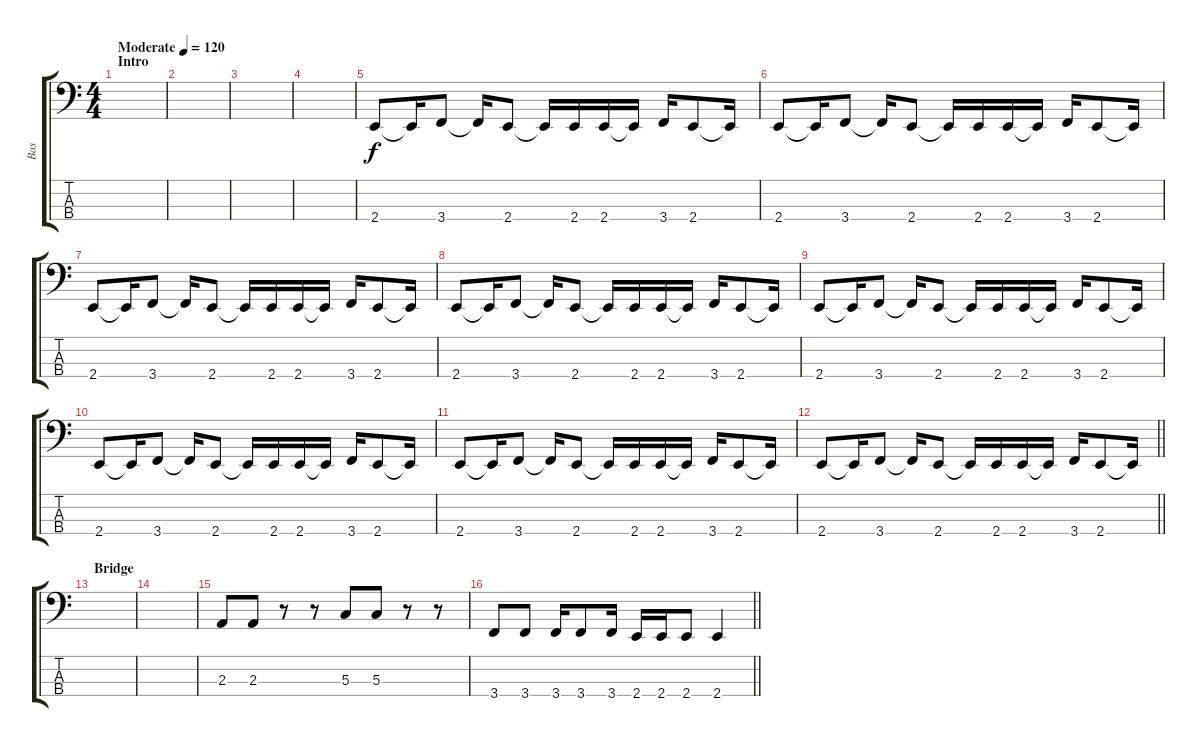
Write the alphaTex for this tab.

\track ("Bas" "Bas") {instrument slapbass1}
\staff {score tabs}
\tuning (F2 C2 G1 D1) {hide}
\ts (4 4)
\section ("" "Intro")
\tempo (120 "Moderate")
\clef f4
\ks c
|
|
|
|
2.4.8 2.4{t}.16 3.4.8 3.4{t}.16 2.4.8 2.4{t}.16 2.4.16 2.4.16 2.4{t}.16 3.4.16 2.4.8 2.4{t}.16 |
2.4.8 2.4{t}.16 3.4.8 3.4{t}.16 2.4.8 2.4{t}.16 2.4.16 2.4.16 2.4{t}.16 3.4.16 2.4.8 2.4{t}.16 |
2.4.8 2.4{t}.16 3.4.8 3.4{t}.16 2.4.8 2.4{t}.16 2.4.16 2.4.16 2.4{t}.16 3.4.16 2.4.8 2.4{t}.16 |
2.4.8 2.4{t}.16 3.4.8 3.4{t}.16 2.4.8 2.4{t}.16 2.4.16 2.4.16 2.4{t}.16 3.4.16 2.4.8 2.4{t}.16 |
2.4.8 2.4{t}.16 3.4.8 3.4{t}.16 2.4.8 2.4{t}.16 2.4.16 2.4.16 2.4{t}.16 3.4.16 2.4.8 2.4{t}.16 |
2.4.8 2.4{t}.16 3.4.8 3.4{t}.16 2.4.8 2.4{t}.16 2.4.16 2.4.16 2.4{t}.16 3.4.16 2.4.8 2.4{t}.16 |
2.4.8 2.4{t}.16 3.4.8 3.4{t}.16 2.4.8 2.4{t}.16 2.4.16 2.4.16 2.4{t}.16 3.4.16 2.4.8 2.4{t}.16 |
\barLineRight lightlight
2.4.8 2.4{t}.16 3.4.8 3.4{t}.16 2.4.8 2.4{t}.16 2.4.16 2.4.16 2.4{t}.16 3.4.16 2.4.8 2.4{t}.16 |
\section ("" "Bridge")
|
|
2.3.8 2.3.8 r.8 r.8 5.3.8 5.3.8 r.8 r.8 |
\barLineRight lightlight
3.4.8 3.4.8 3.4.16 3.4.8 3.4.16 2.4.16 2.4.16 2.4.8 2.4.4
